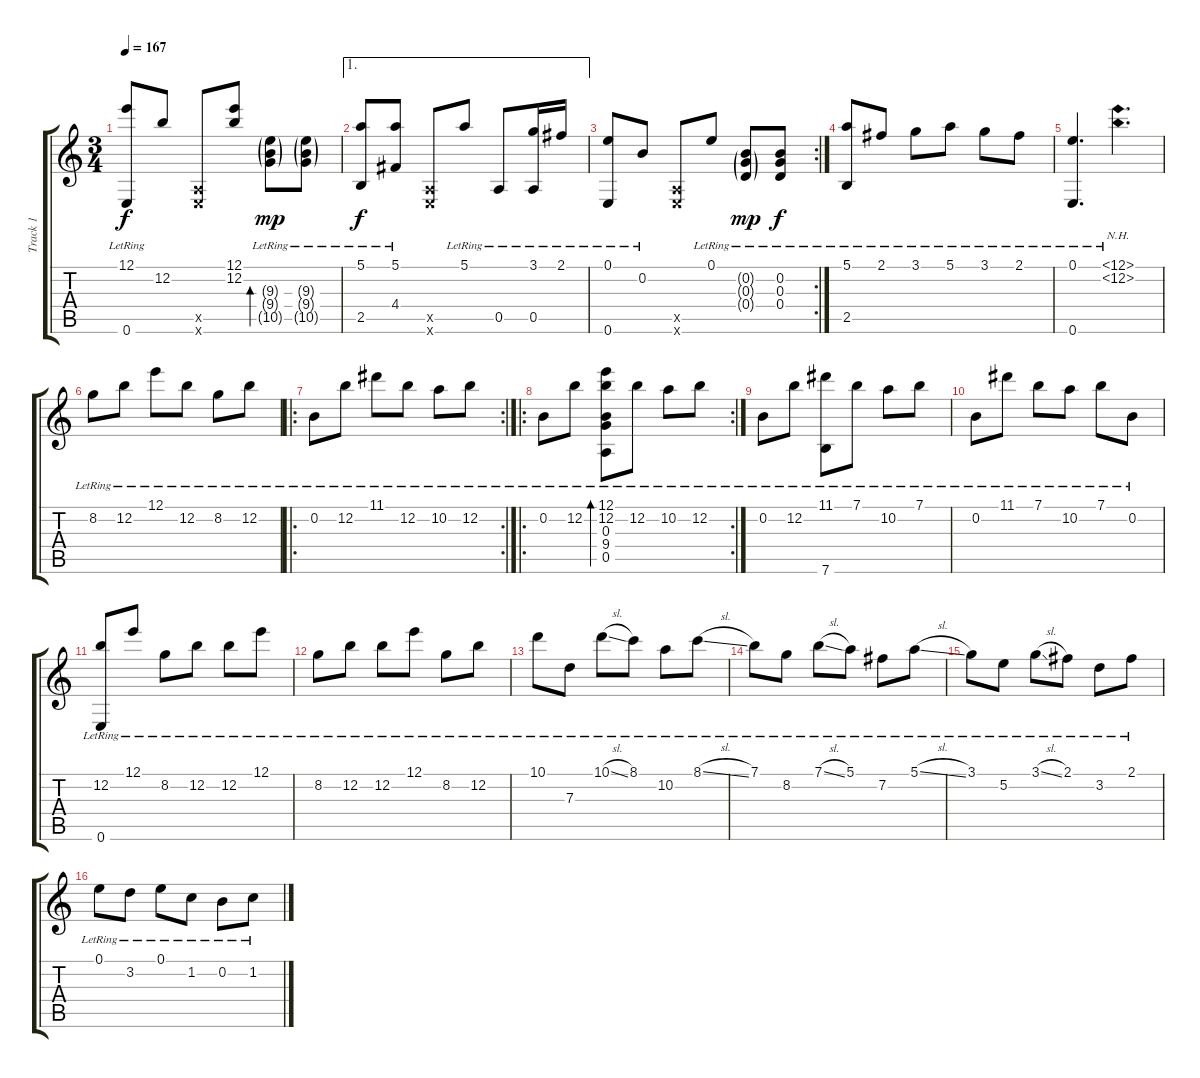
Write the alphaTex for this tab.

\track ("Track 1" "Track 1") {instrument acousticguitarnylon}
\staff {score tabs}
\tuning (E4 B3 G3 D3 A2 E2) {hide}
\ts (3 4)
\tempo 167
\clef g2
\ks c
(12.1 0.6{lr}).8{dy f} 12.2.8 (0.5{x} 0.6{x}).8 (12.1 12.2).8 (9.3{g lr} 9.4{g lr} 10.5{g lr}).8{bd 480 dy mp} (9.3{g lr} 9.4{g lr} 10.5{g lr}).8 |
\ae 1
(5.1{lr} 2.5{lr}).8{dy f} (5.1 4.4{lr}).8 (0.5{x} 0.6{x}).8 5.1{lr}.8 0.5{lr}.8 (3.1{lr} 0.5{lr}).16 2.1{lr}.16 |
\rc 2
(0.1{lr} 0.6{lr}).8 0.2{lr}.8 (0.5{x} 0.6{x}).8 0.1{lr}.8 (0.2{g lr} 0.3{g lr} 0.4{g lr}).8{dy mp} (0.2{lr} 0.3{lr} 0.4{lr}).8{dy f} |
(5.1{lr} 2.5{lr}).8 2.1{lr}.8 3.1{lr}.8 5.1{lr}.8 3.1{lr}.8 2.1{lr}.8 |
(0.1{lr} 0.6{lr}).4{d} (12.1{nh lr} 12.2{nh lr}).4{d} |
8.2{lr}.8 12.2{lr}.8 12.1{lr}.8 12.2{lr}.8 8.2{lr}.8 12.2{lr}.8 |
\ro
\rc 2
0.2{lr}.8 12.2{lr}.8 11.1{lr}.8 12.2{lr}.8 10.2{lr}.8 12.2{lr}.8 |
\ro
\rc 2
0.2{lr}.8 12.2{lr}.8 (12.1 12.2{lr} 0.3 9.4 0.5).8{bd 480} 12.2{lr}.8 10.2{lr}.8 12.2{lr}.8 |
0.2{lr}.8 12.2{lr}.8 (11.1{lr} 7.6{lr}).8 7.1{lr}.8 10.2{lr}.8 7.1{lr}.8 |
0.2{lr}.8 11.1{lr}.8 7.1{lr}.8 10.2{lr}.8 7.1{lr}.8 0.2{lr}.8 |
(12.2{lr} 0.6{lr}).8 12.1{lr}.8 8.2{lr}.8 12.2{lr}.8 12.2{lr}.8 12.1{lr}.8 |
8.2{lr}.8 12.2{lr}.8 12.2{lr}.8 12.1{lr}.8 8.2{lr}.8 12.2{lr}.8 |
10.1{lr}.8 7.3{lr}.8 10.1{sl lr}.8 8.1{lr}.8 10.2{lr}.8 8.1{sl lr}.8 |
7.1{lr}.8 8.2{lr}.8 7.1{sl lr}.8 5.1{lr}.8 7.2{lr}.8 5.1{sl lr}.8 |
3.1{lr}.8 5.2{lr}.8 3.1{sl lr}.8 2.1{lr}.8 3.2{lr}.8 2.1{lr}.8 |
0.1{lr}.8 3.2{lr}.8 0.1{lr}.8 1.2{lr}.8 0.2{lr}.8 1.2{lr}.8
